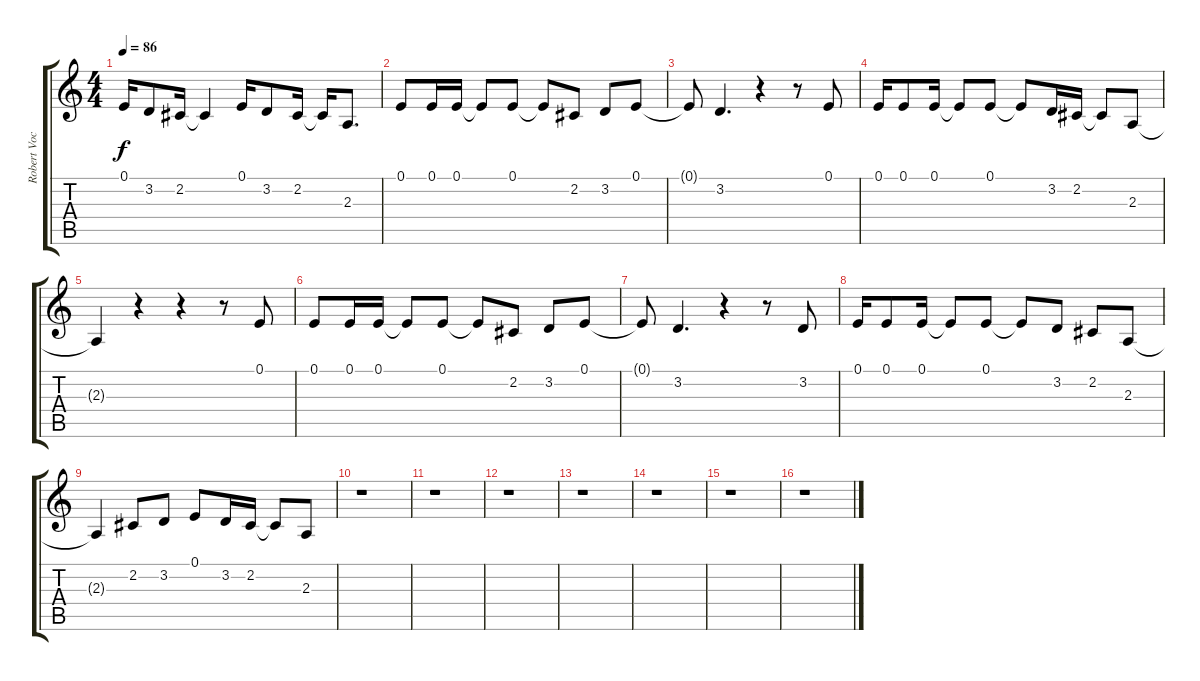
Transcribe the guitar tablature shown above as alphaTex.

\track ("Robert Vocal" "Robert Voc") {instrument flute}
\staff {score tabs}
\tuning (E4 B3 G3 D3 A2 E2) {hide}
\ts (4 4)
\tempo 86
\clef g2
\ks c
0.1.16{dy f} 3.2.8 2.2.16 2.2{t}.4 0.1.16 3.2.8 2.2.16 2.2{t}.16 2.3.8{d} |
0.1.8 0.1.16 0.1.16 0.1{t}.8 0.1.8 0.1{t}.8 2.2.8 3.2.8 0.1.8 |
0.1{t}.8 3.2.4{d} r.4 r.8 0.1.8 |
0.1.16 0.1.8 0.1.16 0.1{t}.8 0.1.8 0.1{t}.8 3.2.16 2.2.16 2.2{t}.8 2.3.8 |
2.3{t}.4 r.4 r.4 r.8 0.1.8 |
0.1.8 0.1.16 0.1.16 0.1{t}.8 0.1.8 0.1{t}.8 2.2.8 3.2.8 0.1.8 |
0.1{t}.8 3.2.4{d} r.4 r.8 3.2.8 |
0.1.16 0.1.8 0.1.16 0.1{t}.8 0.1.8 0.1{t}.8 3.2.8 2.2.8 2.3.8 |
2.3{t}.4 2.2.8 3.2.8 0.1.8 3.2.16 2.2.16 2.2{t}.8 2.3.8 |
r.1 |
r.1 |
r.1 |
r.1 |
r.1 |
r.1 |
r.1
